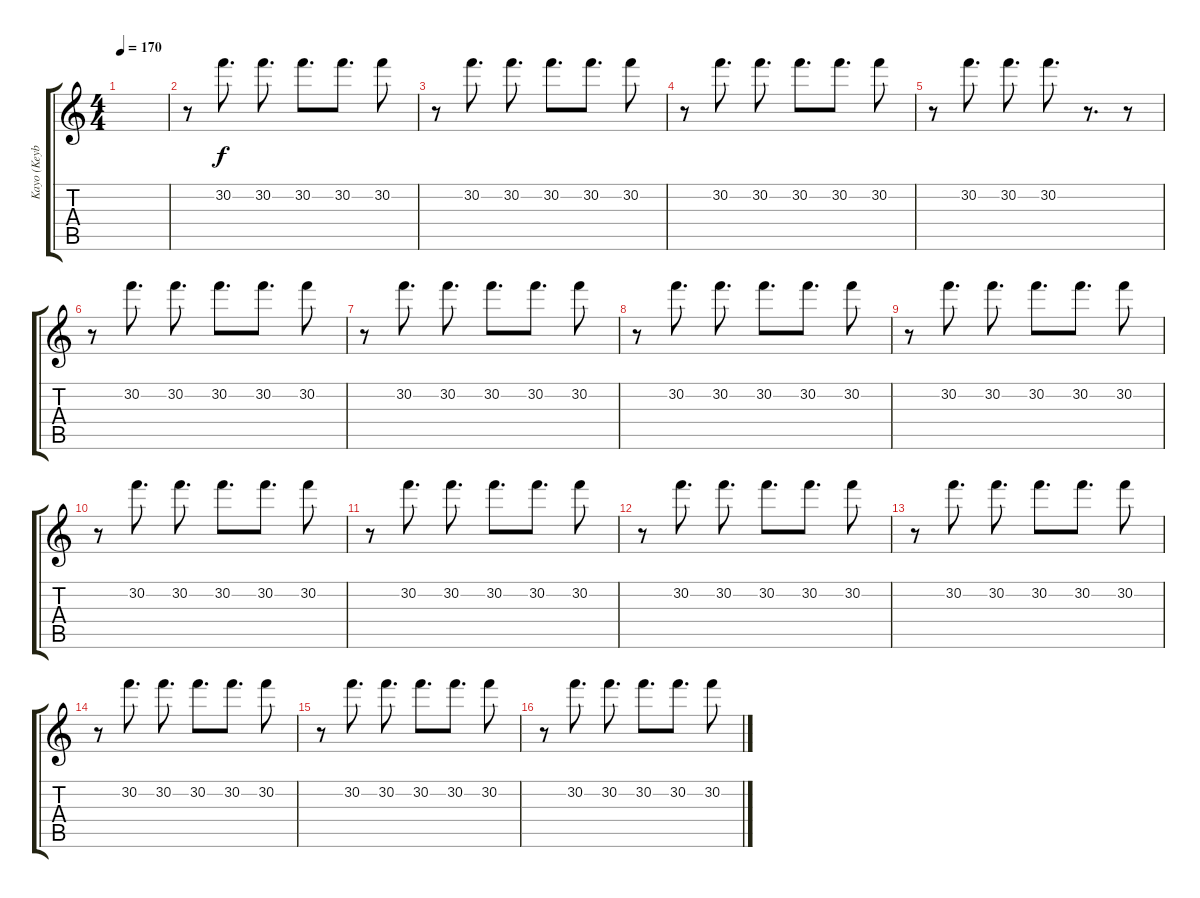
\track ("Kayo (Keyboard)" "Kayo (Keyb") {instrument woodblock}
\staff {score tabs}
\tuning (E4 B3 G3 D3 A2 E2) {hide}
\ts (4 4)
\tempo 170
\clef g2
\ks c
|
r.8 30.2.8{d} 30.2.8{d} 30.2.8{d} 30.2.8{d} 30.2.8 |
r.8 30.2.8{d} 30.2.8{d} 30.2.8{d} 30.2.8{d} 30.2.8 |
r.8 30.2.8{d} 30.2.8{d} 30.2.8{d} 30.2.8{d} 30.2.8 |
r.8 30.2.8{d} 30.2.8{d} 30.2.8{d} r.8{d} r.8 |
r.8 30.2.8{d} 30.2.8{d} 30.2.8{d} 30.2.8{d} 30.2.8 |
r.8 30.2.8{d} 30.2.8{d} 30.2.8{d} 30.2.8{d} 30.2.8 |
r.8 30.2.8{d} 30.2.8{d} 30.2.8{d} 30.2.8{d} 30.2.8 |
r.8 30.2.8{d} 30.2.8{d} 30.2.8{d} 30.2.8{d} 30.2.8 |
r.8 30.2.8{d} 30.2.8{d} 30.2.8{d} 30.2.8{d} 30.2.8 |
r.8 30.2.8{d} 30.2.8{d} 30.2.8{d} 30.2.8{d} 30.2.8 |
r.8 30.2.8{d} 30.2.8{d} 30.2.8{d} 30.2.8{d} 30.2.8 |
r.8 30.2.8{d} 30.2.8{d} 30.2.8{d} 30.2.8{d} 30.2.8 |
r.8 30.2.8{d} 30.2.8{d} 30.2.8{d} 30.2.8{d} 30.2.8 |
r.8 30.2.8{d} 30.2.8{d} 30.2.8{d} 30.2.8{d} 30.2.8 |
r.8 30.2.8{d} 30.2.8{d} 30.2.8{d} 30.2.8{d} 30.2.8
